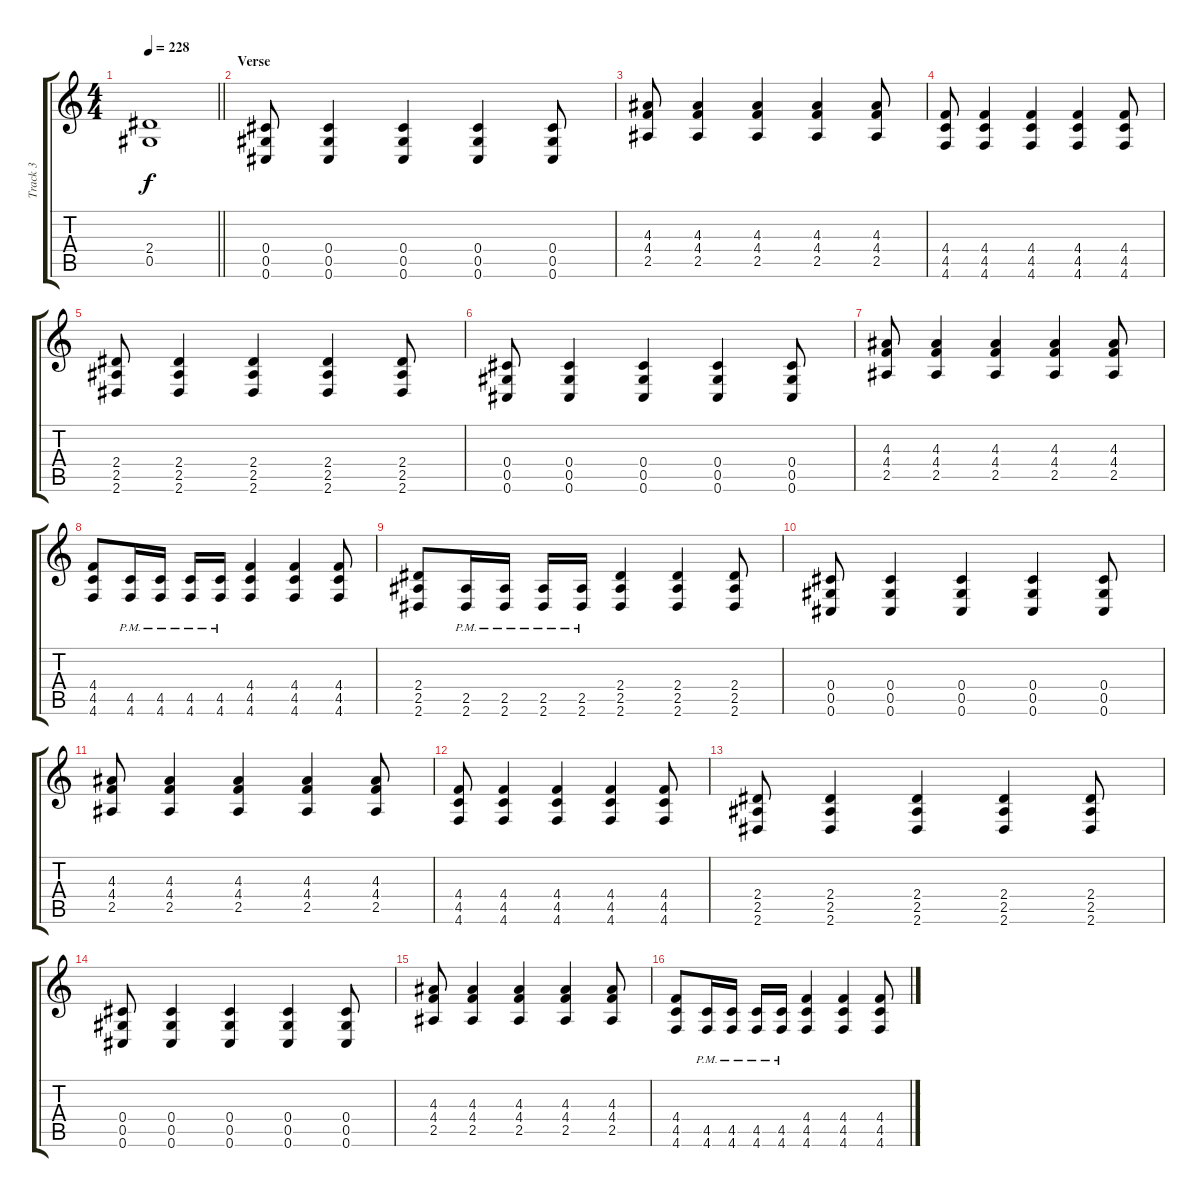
\track ("Track 3" "Track 3") {instrument electricguitarjazz}
\staff {score tabs}
\tuning (Eb4 Bb3 Gb3 Db3 Ab2 Db2) {hide}
\ts (4 4)
\tempo 228
\clef g2
\barLineRight lightlight
\ks c
(2.4{t} 0.5{t}).1{dy f} |
\section ("" "Verse")
(0.4 0.5 0.6).8 (0.4 0.5 0.6).4 (0.4 0.5 0.6).4 (0.4 0.5 0.6).4 (0.4 0.5 0.6).8 |
(4.3 4.4 2.5).8 (4.3 4.4 2.5).4 (4.3 4.4 2.5).4 (4.3 4.4 2.5).4 (4.3 4.4 2.5).8 |
(4.4 4.5 4.6).8 (4.4 4.5 4.6).4 (4.4 4.5 4.6).4 (4.4 4.5 4.6).4 (4.4 4.5 4.6).8 |
(2.4 2.5 2.6).8 (2.4 2.5 2.6).4 (2.4 2.5 2.6).4 (2.4 2.5 2.6).4 (2.4 2.5 2.6).8 |
(0.4 0.5 0.6).8 (0.4 0.5 0.6).4 (0.4 0.5 0.6).4 (0.4 0.5 0.6).4 (0.4 0.5 0.6).8 |
(4.3 4.4 2.5).8 (4.3 4.4 2.5).4 (4.3 4.4 2.5).4 (4.3 4.4 2.5).4 (4.3 4.4 2.5).8 |
(4.4 4.5 4.6).8 (4.5{pm} 4.6{pm}).16 (4.5{pm} 4.6{pm}).16 (4.5{pm} 4.6{pm}).16 (4.5{pm} 4.6{pm}).16 (4.4 4.5 4.6).4 (4.4 4.5 4.6).4 (4.4 4.5 4.6).8 |
(2.4 2.5 2.6).8 (2.5{pm} 2.6{pm}).16 (2.5{pm} 2.6{pm}).16 (2.5{pm} 2.6{pm}).16 (2.5{pm} 2.6{pm}).16 (2.4 2.5 2.6).4 (2.4 2.5 2.6).4 (2.4 2.5 2.6).8 |
(0.4 0.5 0.6).8 (0.4 0.5 0.6).4 (0.4 0.5 0.6).4 (0.4 0.5 0.6).4 (0.4 0.5 0.6).8 |
(4.3 4.4 2.5).8 (4.3 4.4 2.5).4 (4.3 4.4 2.5).4 (4.3 4.4 2.5).4 (4.3 4.4 2.5).8 |
(4.4 4.5 4.6).8 (4.4 4.5 4.6).4 (4.4 4.5 4.6).4 (4.4 4.5 4.6).4 (4.4 4.5 4.6).8 |
(2.4 2.5 2.6).8 (2.4 2.5 2.6).4 (2.4 2.5 2.6).4 (2.4 2.5 2.6).4 (2.4 2.5 2.6).8 |
(0.4 0.5 0.6).8 (0.4 0.5 0.6).4 (0.4 0.5 0.6).4 (0.4 0.5 0.6).4 (0.4 0.5 0.6).8 |
(4.3 4.4 2.5).8 (4.3 4.4 2.5).4 (4.3 4.4 2.5).4 (4.3 4.4 2.5).4 (4.3 4.4 2.5).8 |
(4.4 4.5 4.6).8 (4.5{pm} 4.6{pm}).16 (4.5{pm} 4.6{pm}).16 (4.5{pm} 4.6{pm}).16 (4.5{pm} 4.6{pm}).16 (4.4 4.5 4.6).4 (4.4 4.5 4.6).4 (4.4 4.5 4.6).8
